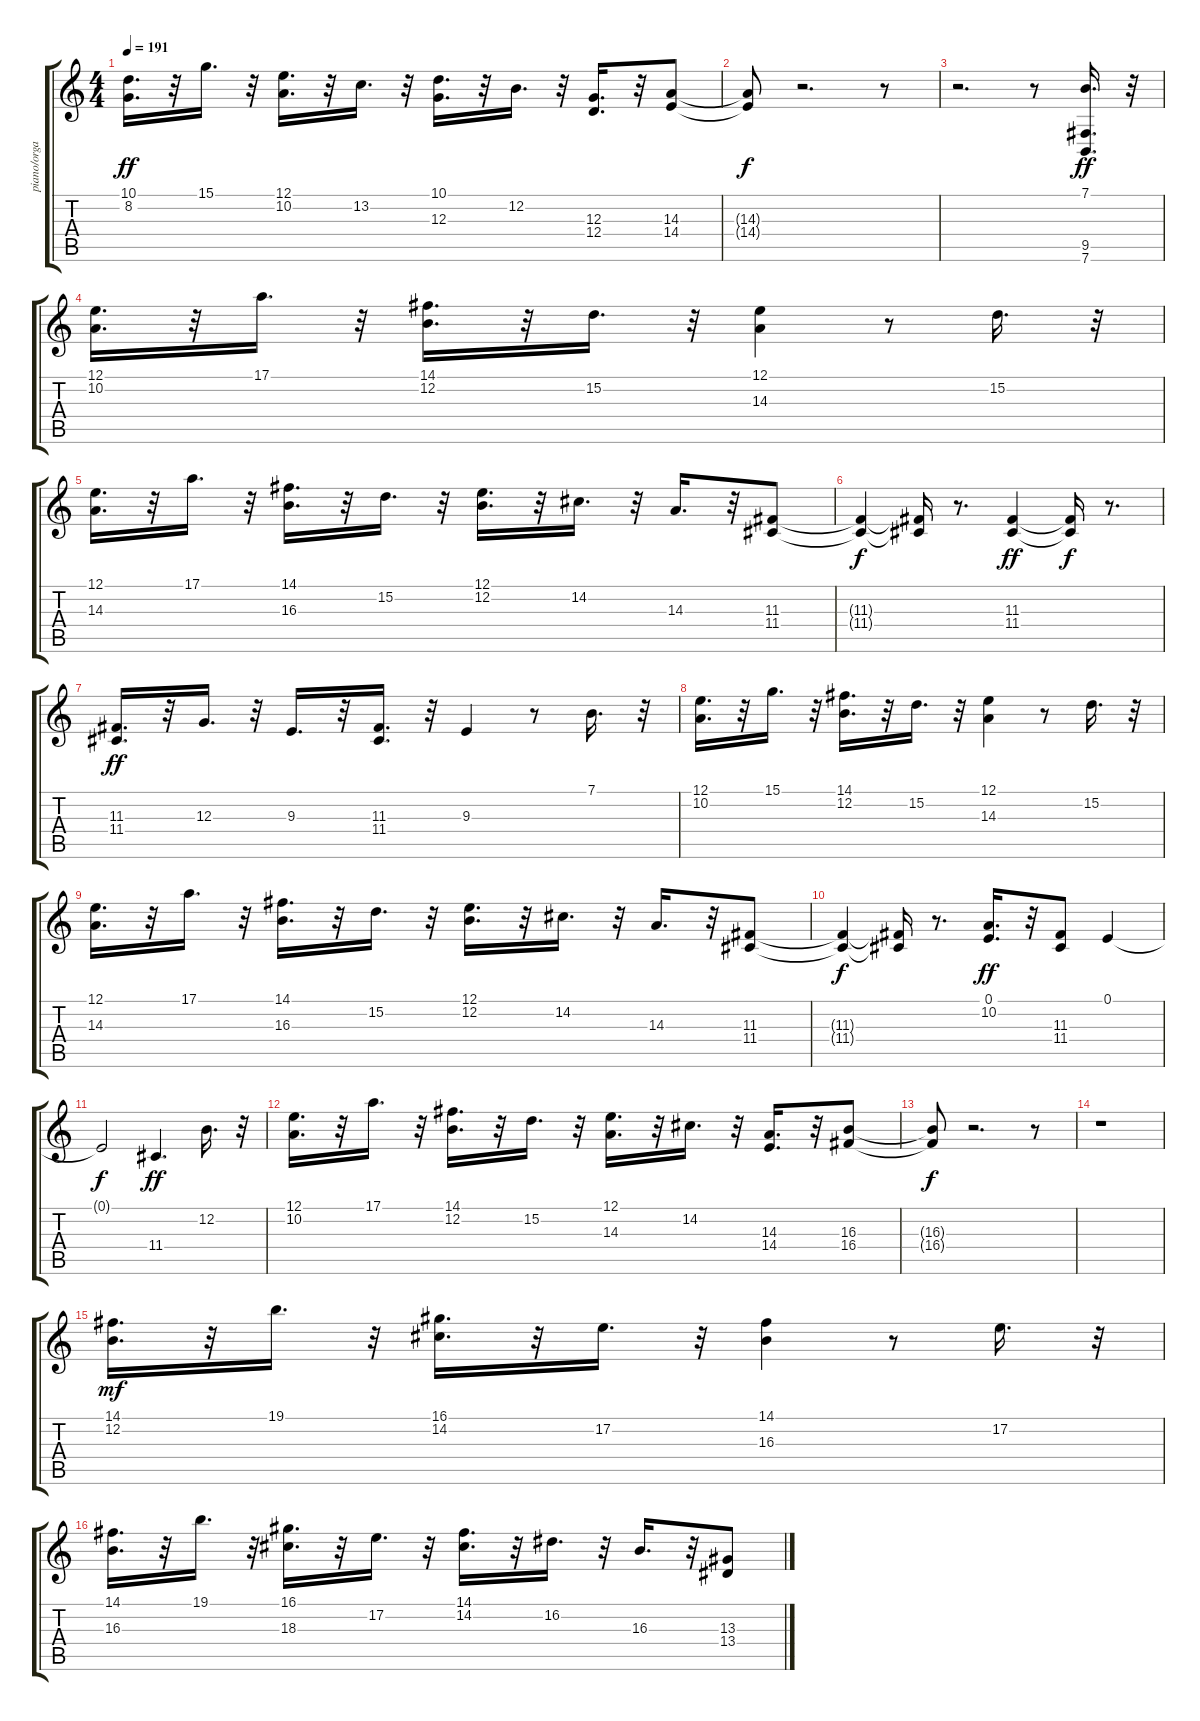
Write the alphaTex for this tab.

\track ("piano/organ/synths  " "piano/orga") {instrument brightacousticpiano}
\staff {score tabs}
\tuning (E4 B3 G3 D3 A2 E2) {hide}
\ts (4 4)
\tempo 191
\clef g2
\ks c
(10.1 8.2).16{d dy ff} r.32 15.1.16{d} r.32 (12.1 10.2).16{d} r.32 13.2.16{d} r.32 (10.1 12.3).16{d} r.32 12.2.16{d} r.32 (12.3 12.4).16{d} r.32 (14.3 14.4).8 |
(14.3{t} 14.4{t}).8{dy f} r.2{d} r.8 |
r.2{d} r.8 (7.1 9.5 7.6).16{d dy ff volume 14 instrument drawbarorgan} r.32 |
(12.1 10.2).16{d} r.32 17.1.16{d} r.32 (14.1 12.2).16{d} r.32 15.2.16{d} r.32 (12.1 14.3).4 r.8 15.2.16{d} r.32 |
(12.1 14.3).16{d} r.32 17.1.16{d} r.32 (14.1 16.3).16{d} r.32 15.2.16{d} r.32 (12.1 12.2).16{d} r.32 14.2.16{d} r.32 14.3.16{d} r.32 (11.3 11.4).8 |
(11.3{t} 11.4{t}).4{dy f} (11.3{t} 11.4{t}).16 r.8{d} (11.3 11.4).4{dy ff} (11.3{t} 11.4{t}).16{dy f} r.8{d} |
(11.3 11.4).16{d dy ff} r.32 12.3.16{d} r.32 9.3.16{d} r.32 (11.3 11.4).16{d} r.32 9.3.4 r.8 7.1.16{d} r.32 |
(12.1 10.2).16{d} r.32 15.1.16{d} r.32 (14.1 12.2).16{d} r.32 15.2.16{d} r.32 (12.1 14.3).4 r.8 15.2.16{d} r.32 |
(12.1 14.3).16{d} r.32 17.1.16{d} r.32 (14.1 16.3).16{d} r.32 15.2.16{d} r.32 (12.1 12.2).16{d} r.32 14.2.16{d} r.32 14.3.16{d} r.32 (11.3 11.4).8 |
(11.3{t} 11.4{t}).4{dy f} (11.3{t} 11.4{t}).16 r.8{d} (0.1 10.2).16{d dy ff} r.32 (11.3 11.4).8 0.1.4 |
0.1{t}.2{dy f} 11.4.4{d dy ff} 12.2.16{d} r.32 |
(12.1 10.2).16{d} r.32 17.1.16{d} r.32 (14.1 12.2).16{d} r.32 15.2.16{d} r.32 (12.1 14.3).16{d} r.32 14.2.16{d} r.32 (14.3 14.4).16{d} r.32 (16.3 16.4).8 |
(16.3{t} 16.4{t}).8{dy f} r.2{d} r.8 |
r.1 |
(14.1 12.2).16{d dy mf} r.32 19.1.16{d} r.32 (16.1 14.2).16{d} r.32 17.2.16{d} r.32 (14.1 16.3).4 r.8 17.2.16{d} r.32 |
(14.1 16.3).16{d} r.32 19.1.16{d} r.32 (16.1 18.3).16{d} r.32 17.2.16{d} r.32 (14.1 14.2).16{d} r.32 16.2.16{d} r.32 16.3.16{d} r.32 (13.3 13.4).8
